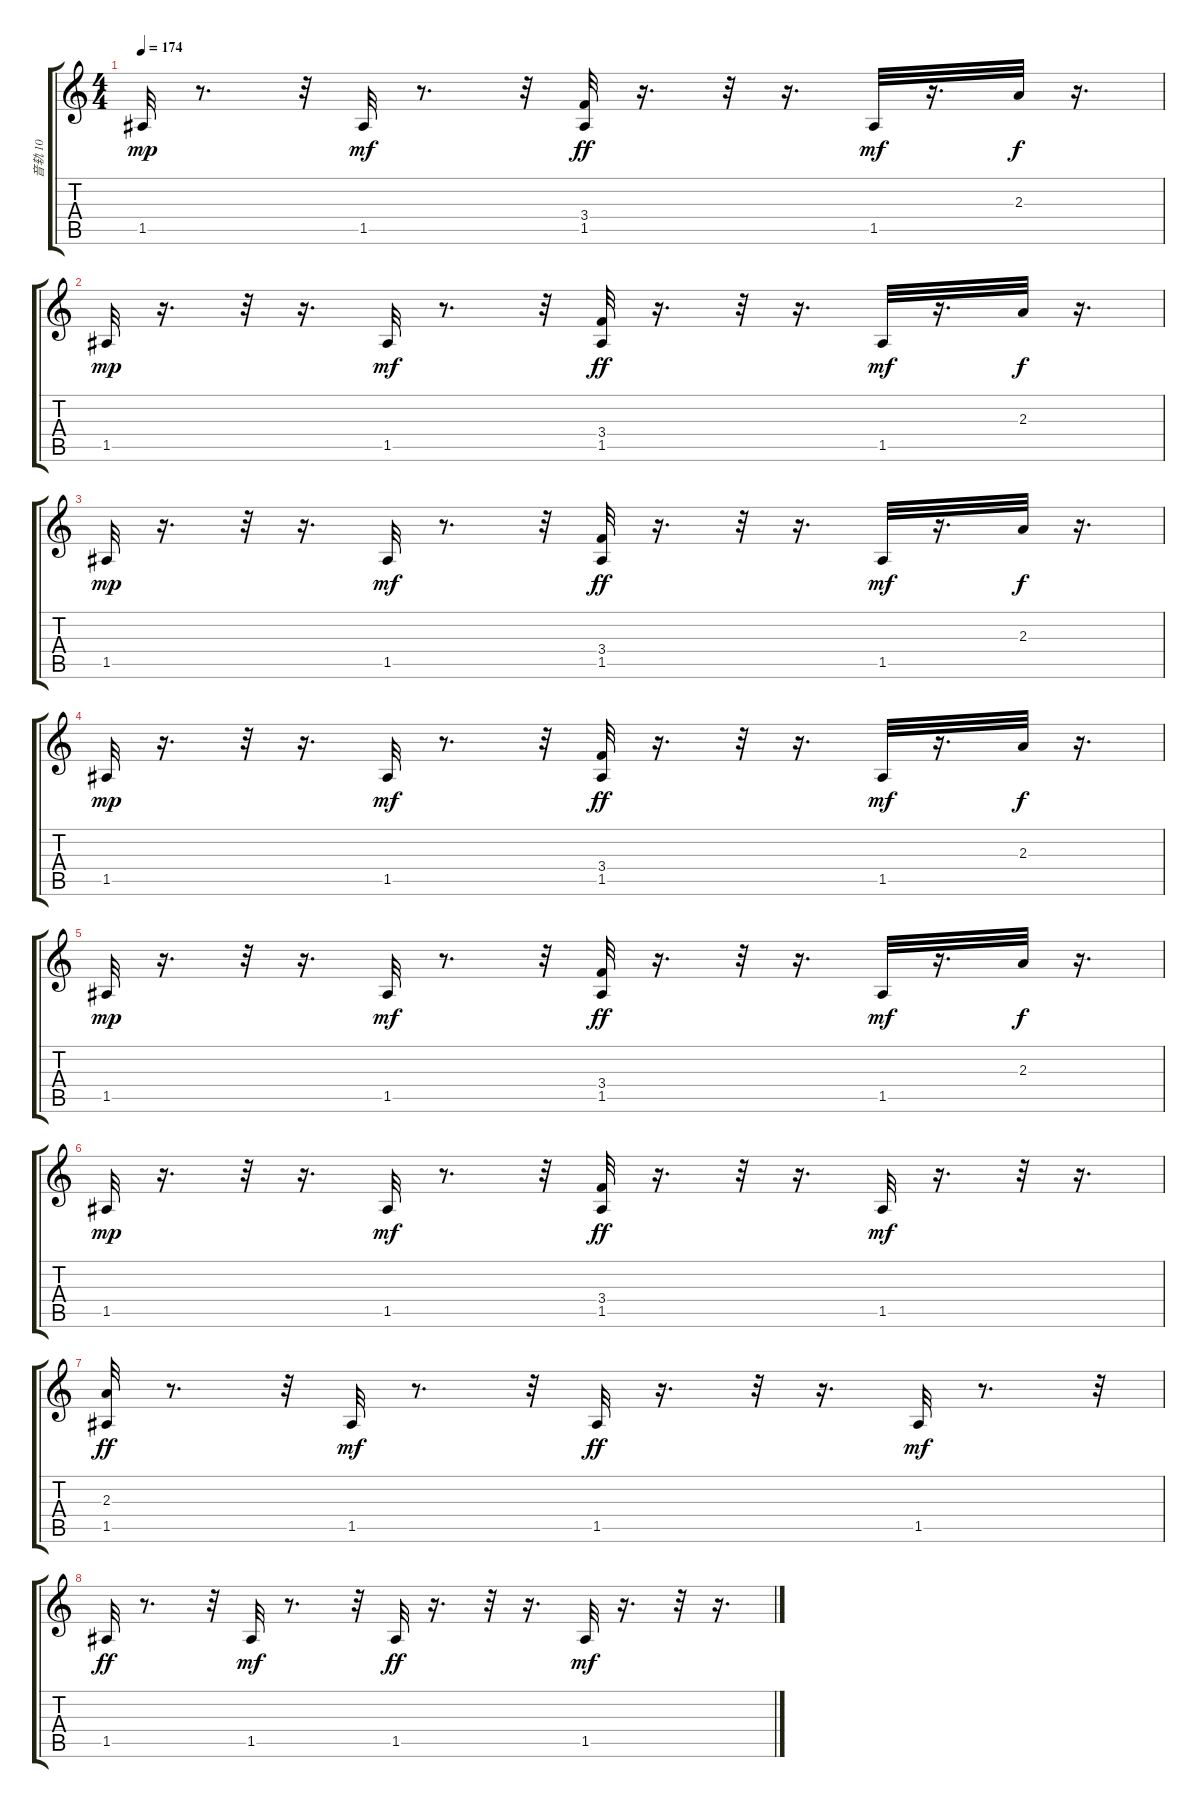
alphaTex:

\track ("音轨 10" "音轨 10") {instrument acousticguitarsteel}
\staff {score tabs}
\tuning (E4 B3 G3 D3 A2 E2) {hide}
\ts (4 4)
\tempo 174
\clef g2
\ks c
1.5.32{dy mp} r.8{d} r.32 1.5.32{dy mf} r.8{d} r.32 (3.4 1.5).32{dy ff} r.16{d} r.32 r.16{d} 1.5.32{dy mf} r.16{d} 2.3.32{dy f} r.16{d} |
1.5.32{dy mp} r.16{d} r.32 r.16{d} 1.5.32{dy mf} r.8{d} r.32 (3.4 1.5).32{dy ff} r.16{d} r.32 r.16{d} 1.5.32{dy mf} r.16{d} 2.3.32{dy f} r.16{d} |
1.5.32{dy mp} r.16{d} r.32 r.16{d} 1.5.32{dy mf} r.8{d} r.32 (3.4 1.5).32{dy ff} r.16{d} r.32 r.16{d} 1.5.32{dy mf} r.16{d} 2.3.32{dy f} r.16{d} |
1.5.32{dy mp} r.16{d} r.32 r.16{d} 1.5.32{dy mf} r.8{d} r.32 (3.4 1.5).32{dy ff} r.16{d} r.32 r.16{d} 1.5.32{dy mf} r.16{d} 2.3.32{dy f} r.16{d} |
1.5.32{dy mp} r.16{d} r.32 r.16{d} 1.5.32{dy mf} r.8{d} r.32 (3.4 1.5).32{dy ff} r.16{d} r.32 r.16{d} 1.5.32{dy mf} r.16{d} 2.3.32{dy f} r.16{d} |
1.5.32{dy mp} r.16{d} r.32 r.16{d} 1.5.32{dy mf} r.8{d} r.32 (3.4 1.5).32{dy ff} r.16{d} r.32 r.16{d} 1.5.32{dy mf} r.16{d} r.32 r.16{d} |
(2.3 1.5).32{dy ff} r.8{d} r.32 1.5.32{dy mf} r.8{d} r.32 1.5.32{dy ff} r.16{d} r.32 r.16{d} 1.5.32{dy mf} r.8{d} r.32 |
1.5.32{dy ff} r.8{d} r.32 1.5.32{dy mf} r.8{d} r.32 1.5.32{dy ff} r.16{d} r.32 r.16{d} 1.5.32{dy mf} r.16{d} r.32 r.16{d}
